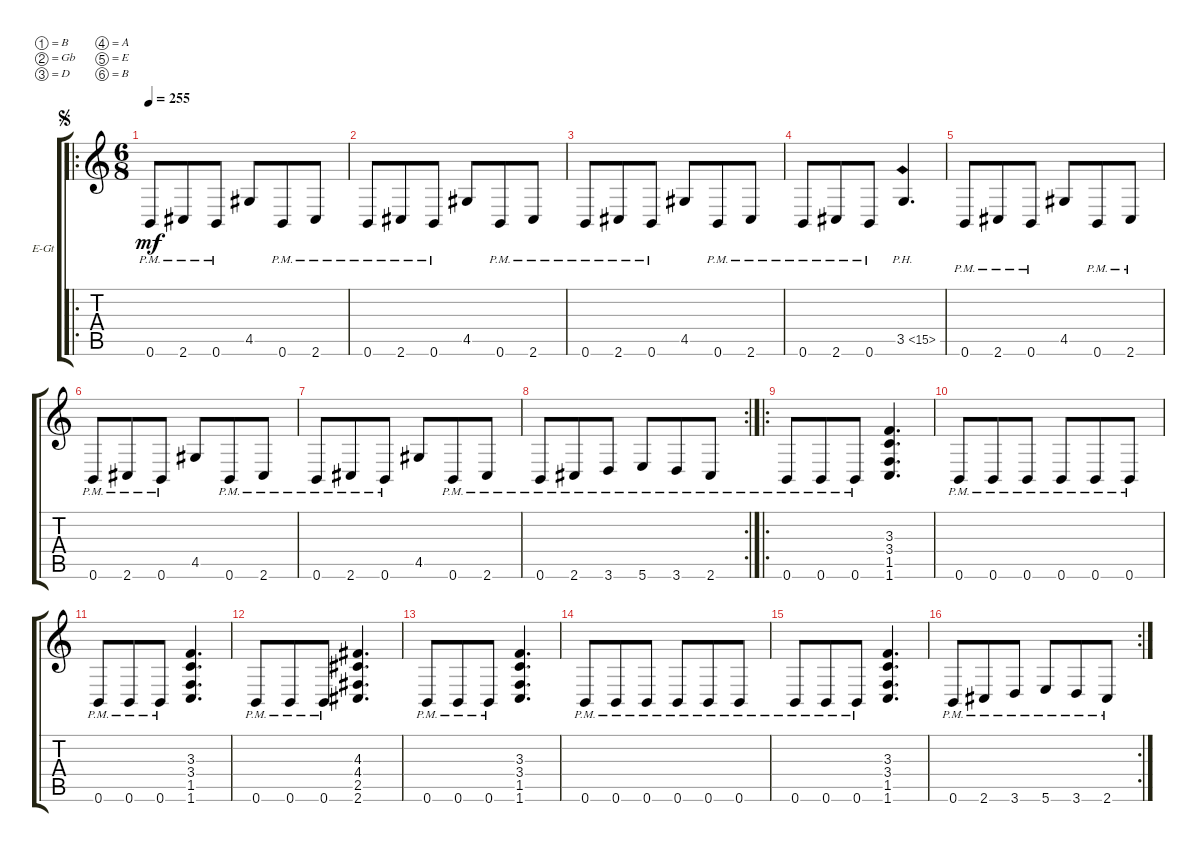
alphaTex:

\bracketExtendMode groupsimilarinstruments
\firstSystemTrackNameOrientation horizontal
\otherSystemsTrackNameOrientation horizontal
\track ("Electric Guitar 2" "E-Gt") {instrument distortionguitar}
\staff {score tabs}
\tuning (B3 Gb3 D3 A2 E2 B1)
\ro
\ts (6 8)
\jump segno
\tempo 255
\clef g2
\ks c
0.6{pm}.8{dy mf instrument distortionguitar} 2.6{pm}.8 0.6{pm}.8 4.5.8 0.6{pm}.8 2.6{pm}.8 |
0.6{pm}.8 2.6{pm}.8 0.6{pm}.8 4.5.8 0.6{pm}.8 2.6{pm}.8 |
0.6{pm}.8 2.6{pm}.8 0.6{pm}.8 4.5.8 0.6{pm}.8 2.6{pm}.8 |
0.6{pm}.8 2.6{pm}.8 0.6{pm}.8 3.5{ph 12}.4{d} |
0.6{pm}.8 2.6{pm}.8 0.6{pm}.8 4.5.8 0.6{pm}.8 2.6{pm}.8 |
0.6{pm}.8 2.6{pm}.8 0.6{pm}.8 4.5.8 0.6{pm}.8 2.6{pm}.8 |
0.6{pm}.8 2.6{pm}.8 0.6{pm}.8 4.5.8 0.6{pm}.8 2.6{pm}.8 |
\rc 2
0.6{pm}.8 2.6{pm}.8 3.6{pm}.8 5.6{pm}.8 3.6{pm}.8 2.6{pm}.8 |
\ro
0.6{pm}.8 0.6{pm}.8 0.6{pm}.8 (1.6 1.5 3.4 3.3).4{d} |
0.6{pm}.8 0.6{pm}.8 0.6{pm}.8 0.6{pm}.8 0.6{pm}.8 0.6{pm}.8 |
0.6{pm}.8 0.6{pm}.8 0.6{pm}.8 (1.6 1.5 3.4 3.3).4{d} |
0.6{pm}.8 0.6{pm}.8 0.6{pm}.8 (2.6 2.5 4.4 4.3).4{d} |
0.6{pm}.8 0.6{pm}.8 0.6{pm}.8 (1.6 1.5 3.4 3.3).4{d} |
0.6{pm}.8 0.6{pm}.8 0.6{pm}.8 0.6{pm}.8 0.6{pm}.8 0.6{pm}.8 |
0.6{pm}.8 0.6{pm}.8 0.6{pm}.8 (1.6 1.5 3.4 3.3).4{d} |
\rc 2
0.6{pm}.8 2.6{pm}.8 3.6{pm}.8 5.6{pm}.8 3.6{pm}.8 2.6{pm}.8
